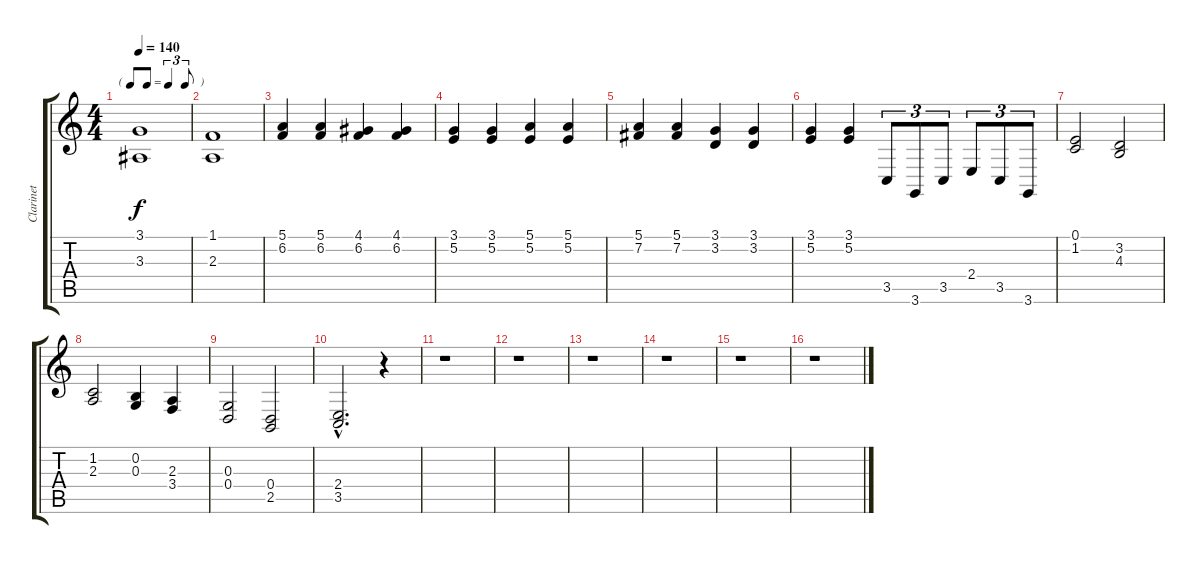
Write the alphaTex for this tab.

\track ("Clarinet" "Clarinet") {instrument clarinet}
\staff {score tabs}
\tuning (E4 B3 G3 D3 A2 E2) {hide}
\ts (4 4)
\tf triplet8th
\tempo 140
\clef g2
\ks c
(3.1 3.3).1{dy f} |
(1.1 2.3).1 |
(5.1 6.2).4 (5.1 6.2).4 (4.1 6.2).4 (4.1 6.2).4 |
(3.1 5.2).4 (3.1 5.2).4 (5.1 5.2).4 (5.1 5.2).4 |
(5.1 7.2).4 (5.1 7.2).4 (3.1 3.2).4 (3.1 3.2).4 |
(3.1 5.2).4 (3.1 5.2).4 3.5.8{tu (3 2)} 3.6.8{tu (3 2)} 3.5.8{tu (3 2)} 2.4.8{tu (3 2)} 3.5.8{tu (3 2)} 3.6.8{tu (3 2)} |
(0.1 1.2).2 (3.2 4.3).2 |
(1.2 2.3).2 (0.2 0.3).4 (2.3 3.4).4 |
(0.3 0.4).2 (0.4 2.5).2 |
(2.4{hac} 3.5{hac}).2{d} r.4 |
r.1 |
r.1 |
r.1 |
r.1 |
r.1 |
r.1
